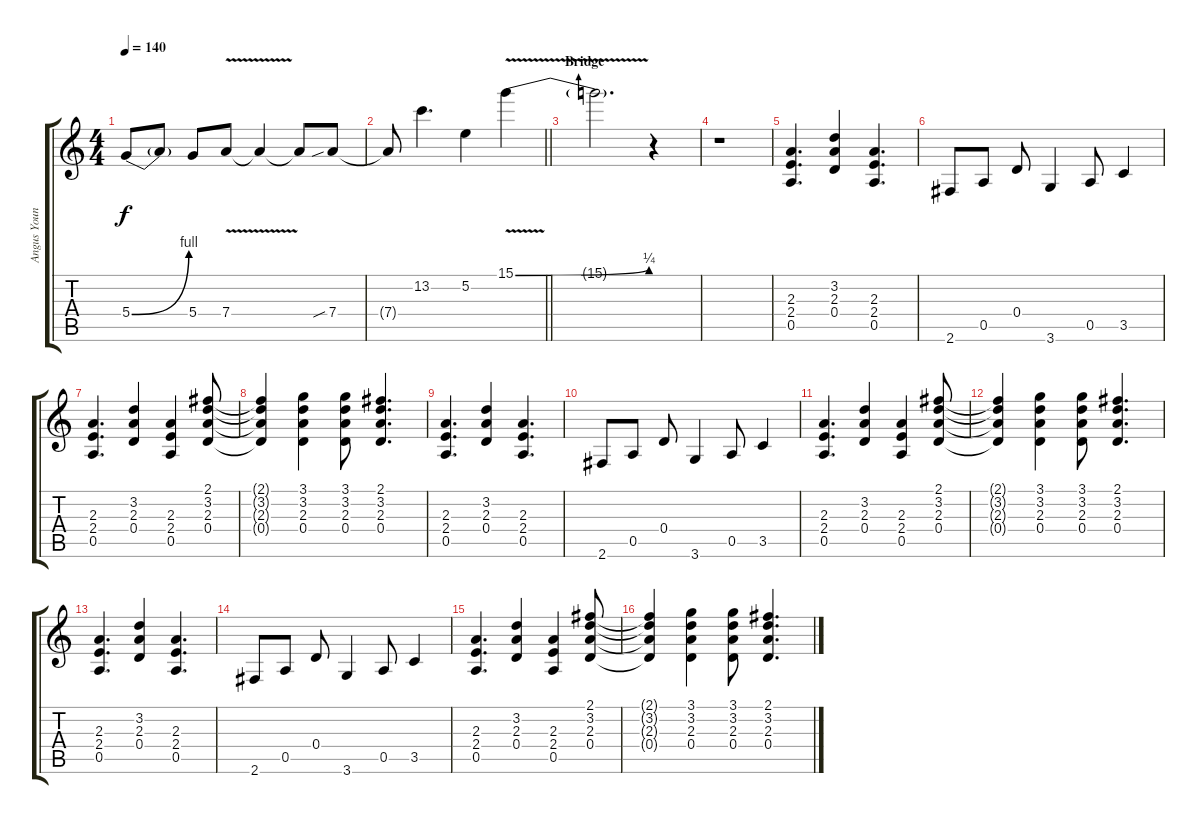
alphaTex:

\track ("Angus Young" "Angus Youn") {instrument distortionguitar}
\staff {score tabs}
\tuning (E4 B3 G3 D3 A2 E2) {hide}
\ts (4 4)
\tempo 140
\clef g2
\ks c
5.4{be (bend 0 0 60 4) t}.8{dy f} 5.4{t}.8 5.4.8 7.4{v}.8 7.4{t}.4 7.4{t}.8 7.4{sib}.8 |
\barLineRight lightlight
7.4{t}.8 13.2.4{d} 5.2.4 15.1{be (bend 0 0 60 1) v}.4 |
\section ("" "Bridge")
15.1{t}.2{d} r.4 |
r.1 |
(2.3 2.4 0.5).4{d} (3.2 2.3 0.4).4 (2.3 2.4 0.5).4{d} |
2.6.8 0.5.8 0.4.8 3.6.4 0.5.8 3.5.4 |
(2.3 2.4 0.5).4{d} (3.2 2.3 0.4).4 (2.3 2.4 0.5).4 (2.1 3.2 2.3 0.4).8 |
(2.1{t} 3.2{t} 2.3{t} 0.4{t}).4 (3.1 3.2 2.3 0.4).4 (3.1 3.2 2.3 0.4).8 (2.1 3.2 2.3 0.4).4{d} |
(2.3 2.4 0.5).4{d} (3.2 2.3 0.4).4 (2.3 2.4 0.5).4{d} |
2.6.8 0.5.8 0.4.8 3.6.4 0.5.8 3.5.4 |
(2.3 2.4 0.5).4{d} (3.2 2.3 0.4).4 (2.3 2.4 0.5).4 (2.1 3.2 2.3 0.4).8 |
(2.1{t} 3.2{t} 2.3{t} 0.4{t}).4 (3.1 3.2 2.3 0.4).4 (3.1 3.2 2.3 0.4).8 (2.1 3.2 2.3 0.4).4{d} |
(2.3 2.4 0.5).4{d} (3.2 2.3 0.4).4 (2.3 2.4 0.5).4{d} |
2.6.8 0.5.8 0.4.8 3.6.4 0.5.8 3.5.4 |
(2.3 2.4 0.5).4{d} (3.2 2.3 0.4).4 (2.3 2.4 0.5).4 (2.1 3.2 2.3 0.4).8 |
(2.1{t} 3.2{t} 2.3{t} 0.4{t}).4 (3.1 3.2 2.3 0.4).4 (3.1 3.2 2.3 0.4).8 (2.1 3.2 2.3 0.4).4{d}
